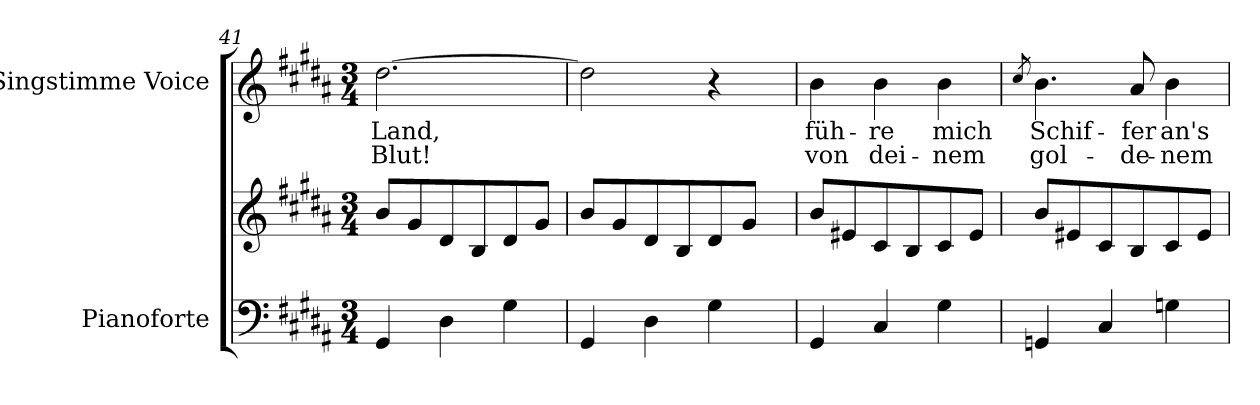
**kern	**kern	**kern	**text	**text
*part2	*part2	*part1	*part1	*part1
*staff3	*staff2	*staff1	*staff1	*staff1
*I"Pianoforte	*	*I"Singstimme Voice	*	*
*I'Pno	*	*	*	*
*clefF4	*clefG2	*clefG2	*	*
*k[f#c#g#d#a#]	*k[f#c#g#d#a#]	*k[f#c#g#d#a#]	*	*
*M3/4	*M3/4	*M3/4	*	*
=41	=41	=41	=41	=41
4GG#/	8b/L	[2.dd#\	Land,	Blut!
.	8g#/	.	.	.
4D#\	8d#/	.	.	.
.	8B/	.	.	.
4G#\	8d#/	.	.	.
.	8g#/J	.	.	.
=42	=42	=42	=42	=42
4GG#/	8b/L	2dd#\]	.	.
.	8g#/	.	.	.
4D#\	8d#/	.	.	.
.	8B/	.	.	.
4G#\	8d#/	4r	.	.
.	8g#/J	.	.	.
=43	=43	=43	=43	=43
4GG#/	8b/L	4b\	füh-	von
.	8e#X/	.	.	.
4C#/	8c#/	4b\	-re	dei-
.	8B/	.	.	.
4G#\	8c#/	4b\	mich	-nem
.	8e#/J	.	.	.
=44	=44	=44	=44	=44
.	.	8qcc#/	.	.
4GGn/	8b/L	4.b\	Schif-	gol-
.	8e#X/	.	.	.
4C#/	8c#/	.	.	.
.	8B/	8a#/	-fer	-de-
4Gn\	8c#/	4b\	an's	-nem
.	8e#/J	.	.	.
=	=	=	=	=
*-	*-	*-	*-	*-
